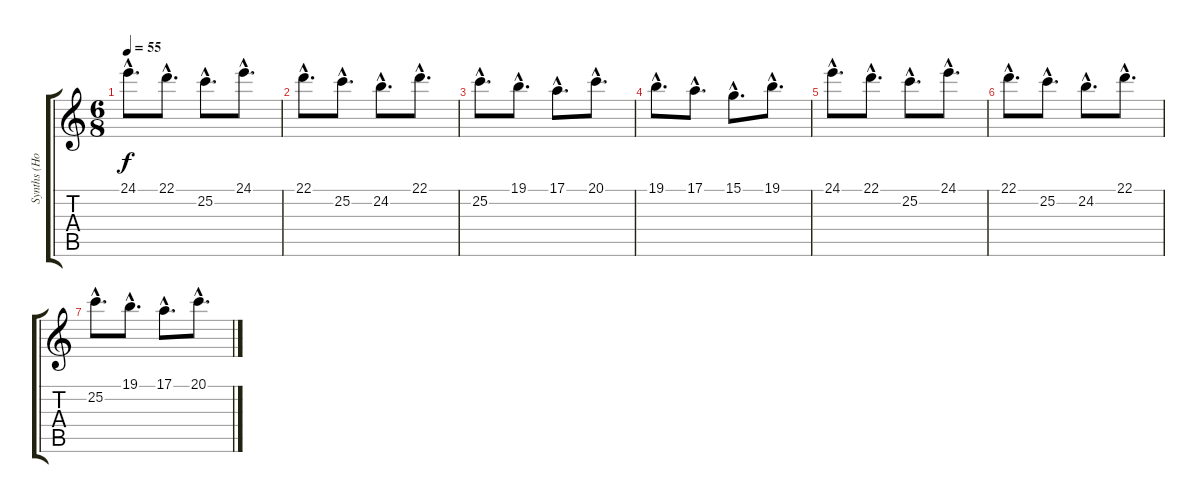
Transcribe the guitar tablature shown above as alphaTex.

\track ("Synths (Hogson)" "Synths (Ho") {instrument stringensemble1}
\staff {score tabs}
\tuning (E4 B3 G3 D3 A2 E2) {hide}
\ts (6 8)
\tempo 55
\clef g2
\ks c
24.1{hac}.8{d dy f} 22.1{hac}.8{d} 25.2{hac}.8{d} 24.1{hac}.8{d} |
22.1{hac}.8{d} 25.2{hac}.8{d} 24.2{hac}.8{d} 22.1{hac}.8{d} |
25.2{hac}.8{d} 19.1{hac}.8{d} 17.1{hac}.8{d} 20.1{hac}.8{d} |
19.1{hac}.8{d} 17.1{hac}.8{d} 15.1{hac}.8{d} 19.1{hac}.8{d} |
24.1{hac}.8{d} 22.1{hac}.8{d} 25.2{hac}.8{d} 24.1{hac}.8{d} |
22.1{hac}.8{d} 25.2{hac}.8{d} 24.2{hac}.8{d} 22.1{hac}.8{d} |
25.2{hac}.8{d} 19.1{hac}.8{d} 17.1{hac}.8{d} 20.1{hac}.8{d}
